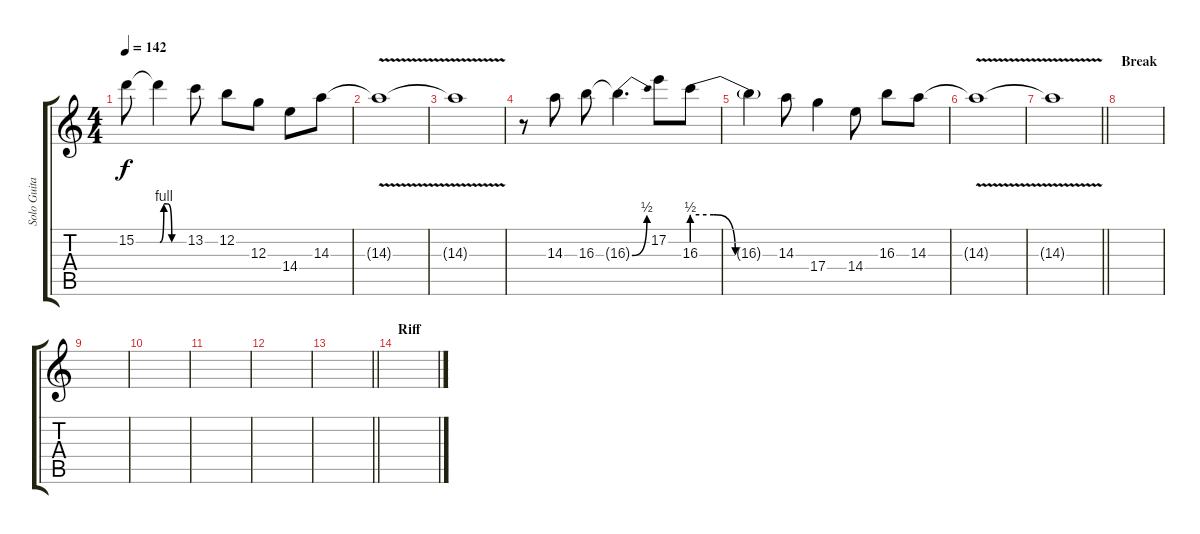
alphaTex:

\track ("Solo Guitar" "Solo Guita") {instrument overdrivenguitar}
\staff {score tabs}
\tuning (E4 B3 G3 D3 A2 E2) {hide}
\ts (4 4)
\tempo 142
\clef g2
\ks c
15.2{t}.8{dy f} 15.2{be (custom 0 0 10 4 20 4 30 0 60 0) t}.4 13.2.8 12.2.8 12.3.8 14.4.8 14.3.8 |
14.3{v t}.1 |
14.3{t}.1 |
r.8 14.3.8 16.3.8 16.3{be (bend 0 0 60 2) t}.4{d} 17.2.8 16.3{be (custom 0 2 15 2 30 0 60 0)}.8 |
16.3{t}.4 14.3.8 17.4.4 14.4.8 16.3.8 14.3.8 |
14.3{v t}.1 |
\barLineRight lightlight
14.3{t}.1 |
\section ("" "Break")
|
|
|
|
|
\barLineRight lightlight
|
\section ("" "Riff")
